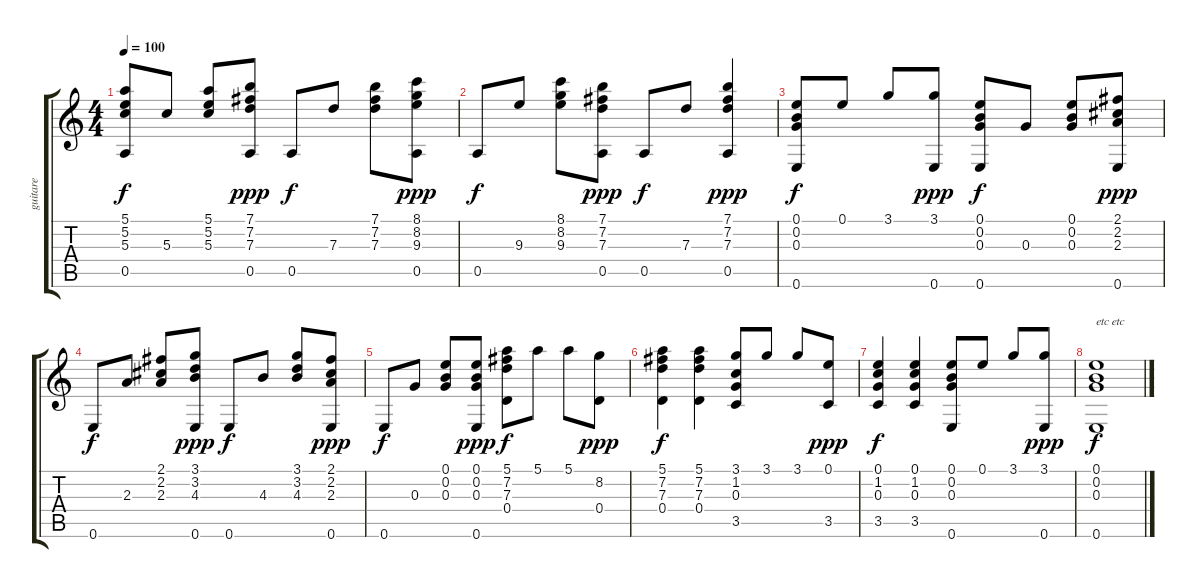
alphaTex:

\track ("guitare" "guitare") {instrument acousticguitarsteel}
\staff {score tabs}
\tuning (E4 B3 G3 D3 A2 E2) {hide}
\ts (4 4)
\tempo 100
\clef g2
\ks c
(5.1 5.2 5.3 0.5).8{dy f} 5.3.8 (5.1 5.2 5.3).8 (7.1 7.2 7.3 0.5).8{dy ppp} 0.5.8{dy f} 7.3.8 (7.1 7.2 7.3).8 (8.1 8.2 9.3 0.5).8{dy ppp} |
0.5.8{dy f} 9.3.8 (8.1 8.2 9.3).8 (7.1 7.2 7.3 0.5).8{dy ppp} 0.5.8{dy f} 7.3.8 (7.1 7.2 7.3 0.5).4{dy ppp} |
(0.1 0.2 0.3 0.6).8{dy f} 0.1.8 3.1.8 (3.1 0.6).8{dy ppp} (0.1 0.2 0.3 0.6).8{dy f} 0.3.8 (0.1 0.2 0.3).8 (2.1 2.2 2.3 0.6).8{dy ppp} |
0.6.8{dy f} 2.3.8 (2.1 2.2 2.3).8 (3.1 3.2 4.3 0.6).8{dy ppp} 0.6.8{dy f} 4.3.8 (3.1 3.2 4.3).8 (2.1 2.2 2.3 0.6).8{dy ppp} |
0.6.8{dy f} 0.3.8 (0.1 0.2 0.3).8 (0.1 0.2 0.3 0.6).8{dy ppp} (5.1 7.2 7.3 0.4).8{dy f} 5.1.8 5.1.8 (8.2 0.4).8{dy ppp} |
(5.1 7.2 7.3 0.4).4{dy f} (5.1 7.2 7.3 0.4).4 (3.1 1.2 0.3 3.5).8 3.1.8 3.1.8 (0.1 3.5).8{dy ppp} |
(0.1 1.2 0.3 3.5).4{dy f} (0.1 1.2 0.3 3.5).4 (0.1 0.2 0.3 0.6).8 0.1.8 3.1.8 (3.1 0.6).8{dy ppp} |
(0.1 0.2 0.3 0.6).1{txt "etc etc " dy f}
